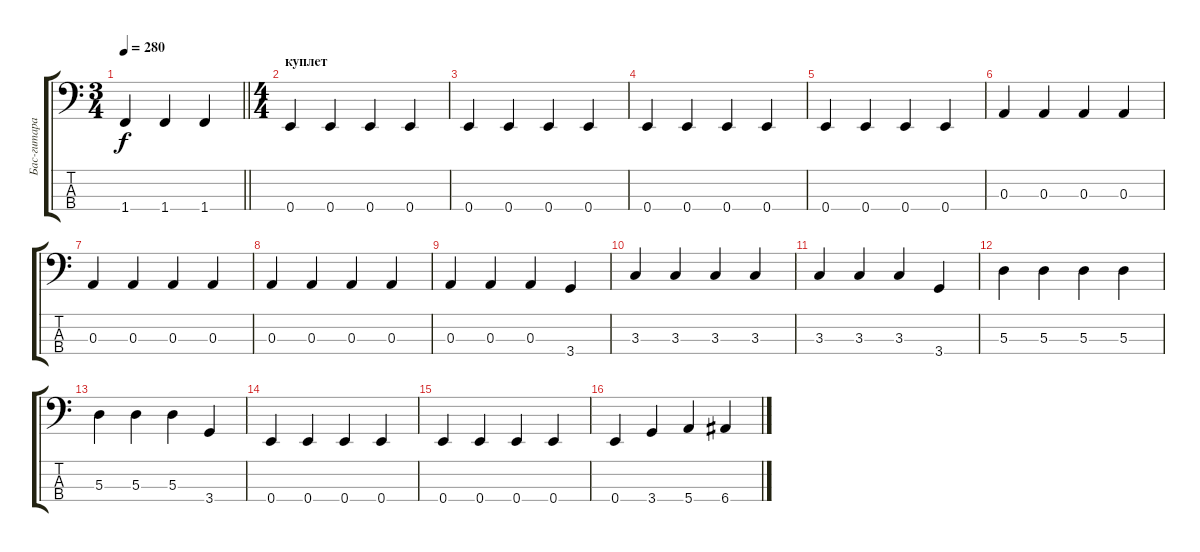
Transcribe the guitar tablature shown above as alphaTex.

\track ("Бас-гитара" "Бас-гитара") {instrument electricbasspick}
\staff {score tabs}
\tuning (G2 D2 A1 E1) {hide}
\ts (3 4)
\tempo 280
\clef f4
\barLineRight lightlight
\ks c
1.4.4{dy f} 1.4.4 1.4.4 |
\ts (4 4)
\section ("" "куплет")
0.4.4 0.4.4 0.4.4 0.4.4 |
0.4.4 0.4.4 0.4.4 0.4.4 |
0.4.4 0.4.4 0.4.4 0.4.4 |
0.4.4 0.4.4 0.4.4 0.4.4 |
0.3.4 0.3.4 0.3.4 0.3.4 |
0.3.4 0.3.4 0.3.4 0.3.4 |
0.3.4 0.3.4 0.3.4 0.3.4 |
0.3.4 0.3.4 0.3.4 3.4.4 |
3.3.4 3.3.4 3.3.4 3.3.4 |
3.3.4 3.3.4 3.3.4 3.4.4 |
5.3.4 5.3.4 5.3.4 5.3.4 |
5.3.4 5.3.4 5.3.4 3.4.4 |
0.4.4 0.4.4 0.4.4 0.4.4 |
0.4.4 0.4.4 0.4.4 0.4.4 |
0.4.4 3.4.4 5.4.4 6.4.4
